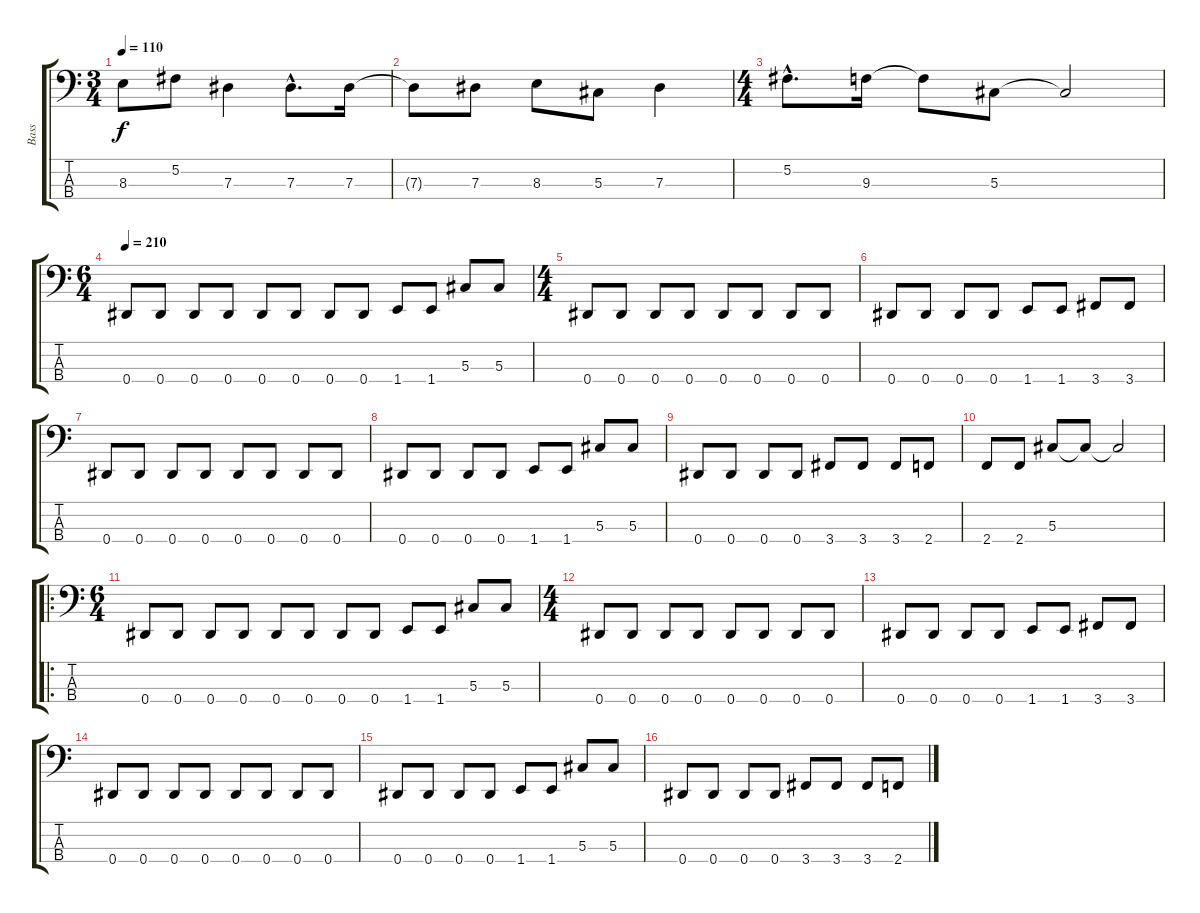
\track ("Bass" "Bass") {instrument electricbasspick}
\staff {score tabs}
\tuning (Gb2 Db2 Ab1 Eb1) {hide}
\ts (3 4)
\tempo 110
\clef f4
\ks c
8.3.8{dy f} 5.2.8 7.3.4 7.3{hac}.8{d} 7.3.16 |
7.3{t}.8 7.3.8 8.3.8 5.3.8 7.3.4 |
\ts (4 4)
5.2{hac}.8{d} 9.3.16 9.3{t}.8 5.3.8 5.3{t}.2 |
\ts (6 4)
\tempo 210
0.4.8 0.4.8 0.4.8 0.4.8 0.4.8 0.4.8 0.4.8 0.4.8 1.4.8 1.4.8 5.3.8 5.3.8 |
\ts (4 4)
0.4.8 0.4.8 0.4.8 0.4.8 0.4.8 0.4.8 0.4.8 0.4.8 |
0.4.8 0.4.8 0.4.8 0.4.8 1.4.8 1.4.8 3.4.8 3.4.8 |
0.4.8 0.4.8 0.4.8 0.4.8 0.4.8 0.4.8 0.4.8 0.4.8 |
0.4.8 0.4.8 0.4.8 0.4.8 1.4.8 1.4.8 5.3.8 5.3.8 |
0.4.8 0.4.8 0.4.8 0.4.8 3.4.8 3.4.8 3.4.8 2.4.8 |
2.4.8 2.4.8 5.3.8 5.3{t}.8 5.3{t}.2 |
\ro
\ts (6 4)
0.4.8 0.4.8 0.4.8 0.4.8 0.4.8 0.4.8 0.4.8 0.4.8 1.4.8 1.4.8 5.3.8 5.3.8 |
\ts (4 4)
0.4.8 0.4.8 0.4.8 0.4.8 0.4.8 0.4.8 0.4.8 0.4.8 |
0.4.8 0.4.8 0.4.8 0.4.8 1.4.8 1.4.8 3.4.8 3.4.8 |
0.4.8 0.4.8 0.4.8 0.4.8 0.4.8 0.4.8 0.4.8 0.4.8 |
0.4.8 0.4.8 0.4.8 0.4.8 1.4.8 1.4.8 5.3.8 5.3.8 |
0.4.8 0.4.8 0.4.8 0.4.8 3.4.8 3.4.8 3.4.8 2.4.8
